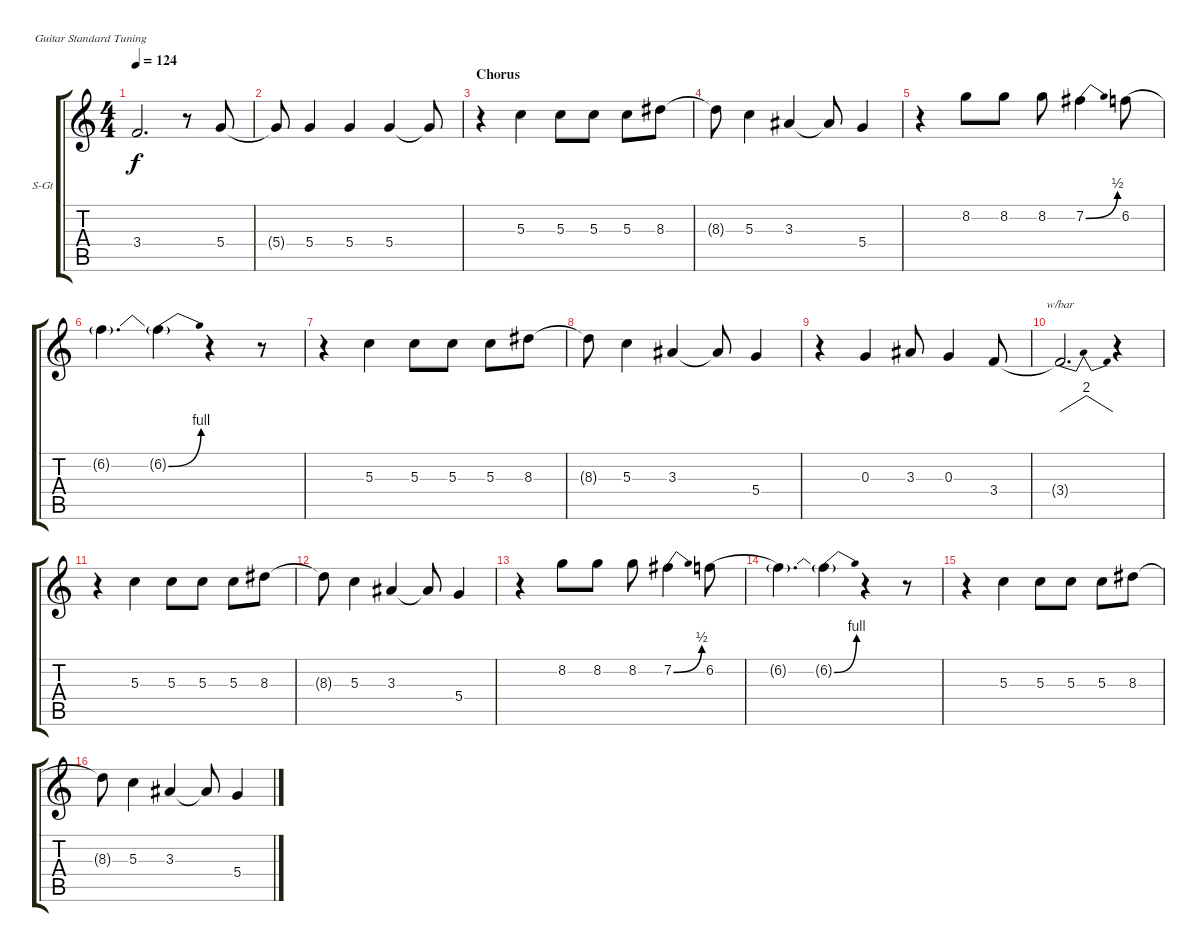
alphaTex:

\bracketExtendMode groupsimilarinstruments
\firstSystemTrackNameOrientation horizontal
\otherSystemsTrackNameOrientation horizontal
\track ("Anthony (vocal)" "S-Gt") {instrument viola}
\staff {score tabs}
\tuning (E4 B3 G3 D3 A2 E2)
\displaytranspose 12
\ts (4 4)
\tempo 124
\clef g2
\ks c
3.4.2{d dy f} r.8 5.4.8 |
5.4{t}.8 5.4.4 5.4.4 5.4.4 5.4{t}.8 |
\section ("" "Chorus")
r.4 5.3.4 5.3.8 5.3.8 5.3.8 8.3.8 |
8.3{t}.8 5.3.4 3.3.4 3.3{t}.8 5.4.4 |
r.4 8.2.8 8.2.8 8.2.8 7.2{be (bend 0 0 60 2)}.4 6.2{be (hold 0 0 60 0)}.8 |
6.2{t}.4{d} 6.2{be (bend 0 0 60 4) t}.4 r.4 r.8 |
r.4 5.3.4 5.3.8 5.3.8 5.3.8 8.3.8 |
8.3{t}.8 5.3.4 3.3.4 3.3{t}.8 5.4.4 |
r.4 0.3.4 3.3.8 0.3.4 3.4.8 |
3.4{t}.2{d tbe (dip default 0 0 30 8 60 0)} r.4 |
r.4 5.3.4 5.3.8 5.3.8 5.3.8 8.3.8 |
8.3{t}.8 5.3.4 3.3.4 3.3{t}.8 5.4.4 |
r.4 8.2.8 8.2.8 8.2.8 7.2{be (bend 0 0 60 2)}.4 6.2{be (hold 0 0 60 0)}.8 |
6.2{t}.4{d} 6.2{be (bend 0 0 60 4) t}.4 r.4 r.8 |
r.4 5.3.4 5.3.8 5.3.8 5.3.8 8.3.8 |
8.3{t}.8 5.3.4 3.3.4 3.3{t}.8 5.4.4
